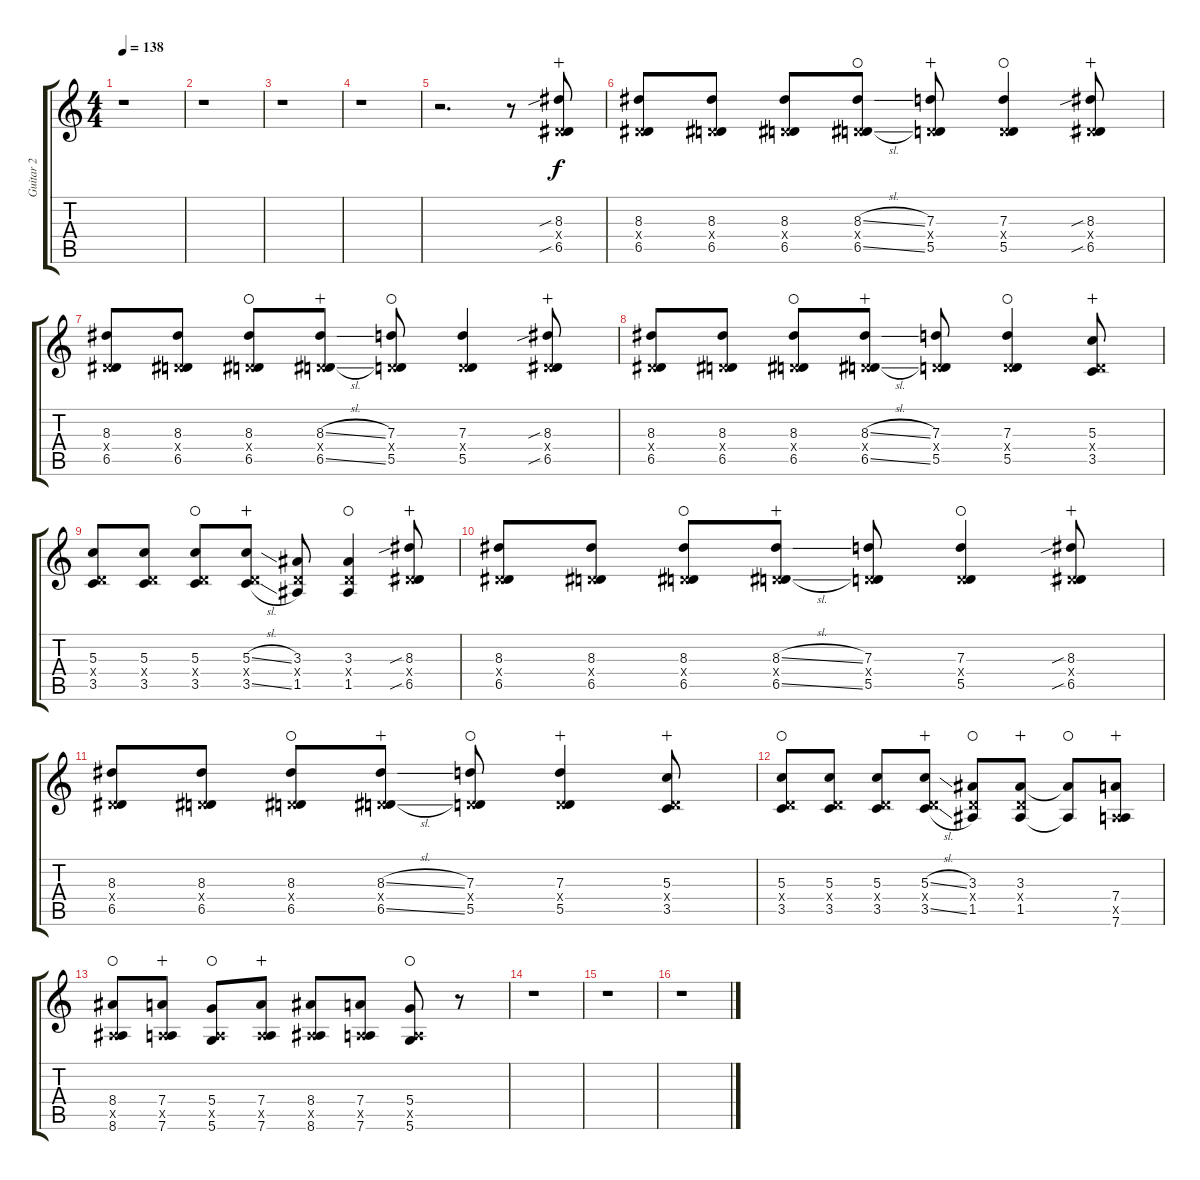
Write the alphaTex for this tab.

\track ("Guitar 2" "Guitar 2") {instrument distortionguitar}
\staff {score tabs}
\tuning (E4 B3 G3 D3 A2 D2) {hide}
\ts (4 4)
\tempo 138
\clef g2
\ks c
r.1{dy f} |
r.1 |
r.1 |
r.1 |
r.2{d} r.8 (8.3{sib} 0.4{x} 6.5{sib}).8{wahc} |
(8.3 0.4{x} 6.5).8 (8.3 0.4{x} 6.5).8 (8.3 0.4{x} 6.5).8 (8.3{sl} 0.4{x} 6.5{sl}).8{waho} (7.3 0.4{x} 5.5).8{wahc} (7.3 0.4{x} 5.5).4{waho} (8.3{sib} 0.4{x} 6.5{sib}).8{wahc} |
(8.3 0.4{x} 6.5).8 (8.3 0.4{x} 6.5).8 (8.3 0.4{x} 6.5).8{waho} (8.3{sl} 0.4{x} 6.5{sl}).8{wahc} (7.3 0.4{x} 5.5).8{waho} (7.3 0.4{x} 5.5).4 (8.3{sib} 0.4{x} 6.5{sib}).8{wahc} |
(8.3 0.4{x} 6.5).8 (8.3 0.4{x} 6.5).8 (8.3 0.4{x} 6.5).8{waho} (8.3{sl} 0.4{x} 6.5{sl}).8{wahc} (7.3 0.4{x} 5.5).8 (7.3 0.4{x} 5.5).4{waho} (5.3 0.4{x} 3.5).8{wahc} |
(5.3 0.4{x} 3.5).8 (5.3 0.4{x} 3.5).8 (5.3 0.4{x} 3.5).8{waho} (5.3{sl} 0.4{x} 3.5{sl}).8{wahc} (3.3 0.4{x} 1.5).8 (3.3 0.4{x} 1.5).4{waho} (8.3{sib} 0.4{x} 6.5{sib}).8{wahc} |
(8.3 0.4{x} 6.5).8 (8.3 0.4{x} 6.5).8 (8.3 0.4{x} 6.5).8{waho} (8.3{sl} 0.4{x} 6.5{sl}).8{wahc} (7.3 0.4{x} 5.5).8 (7.3 0.4{x} 5.5).4{waho} (8.3{sib} 0.4{x} 6.5{sib}).8{wahc} |
(8.3 0.4{x} 6.5).8 (8.3 0.4{x} 6.5).8 (8.3 0.4{x} 6.5).8{waho} (8.3{sl} 0.4{x} 6.5{sl}).8{wahc} (7.3 0.4{x} 5.5).8{waho} (7.3 0.4{x} 5.5).4{wahc} (5.3 0.4{x} 3.5).8{wahc} |
(5.3 0.4{x} 3.5).8{waho} (5.3 0.4{x} 3.5).8 (5.3 0.4{x} 3.5).8 (5.3{sl} 0.4{x} 3.5{sl}).8{wahc} (3.3 0.4{x} 1.5).8{waho} (3.3 0.4{x} 1.5).8{wahc} (3.3{t} 1.5{t}).8{waho} (7.4 0.5{x} 7.6).8{wahc} |
(8.4 0.5{x} 8.6).8{waho} (7.4 0.5{x} 7.6).8{wahc} (5.4 0.5{x} 5.6).8{waho} (7.4 0.5{x} 7.6).8{wahc} (8.4 0.5{x} 8.6).8 (7.4 0.5{x} 7.6).8 (5.4 0.5{x} 5.6).8{waho} r.8 |
r.1 |
r.1 |
r.1
